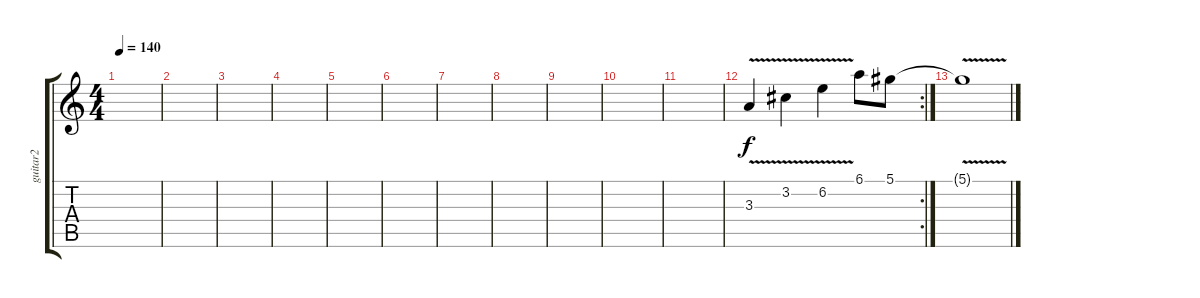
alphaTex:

\track ("guitar2" "guitar2") {instrument distortionguitar}
\staff {score tabs}
\tuning (Eb4 Bb3 Gb3 Db3 Ab2 Eb2) {hide}
\ts (4 4)
\tempo 140
\clef g2
\ks c
|
|
|
|
|
|
|
|
|
|
|
\rc 2
3.3{v}.4 3.2{v}.4 6.2{v}.4 6.1.8 5.1.8 |
5.1{v t}.1
